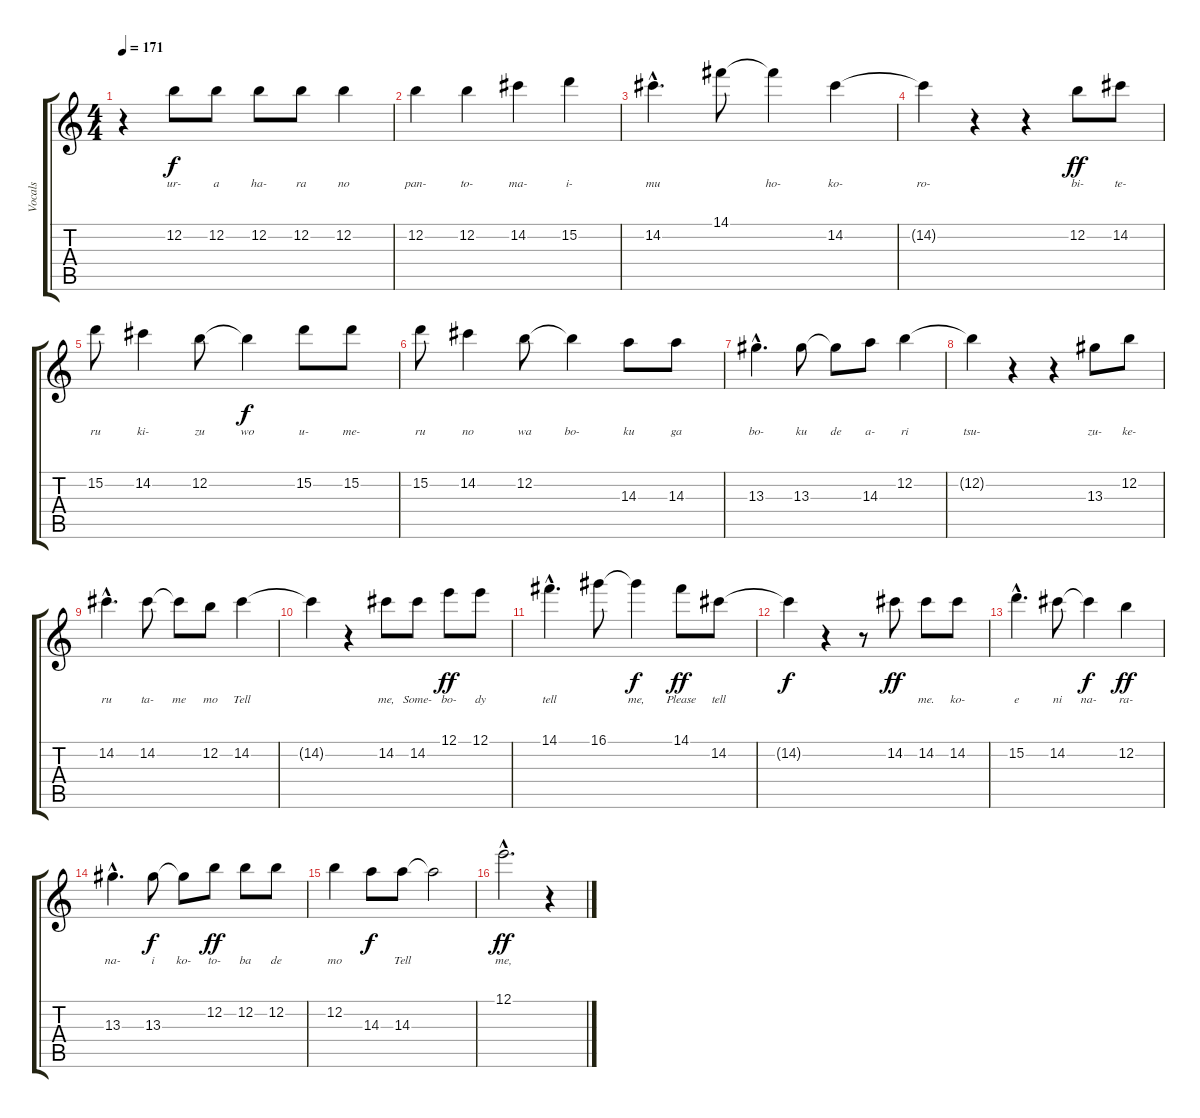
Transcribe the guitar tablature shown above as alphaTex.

\track ("Vocals" "Vocals") {instrument distortionguitar}
\staff {score tabs}
\tuning (E4 B3 G3 D3 A2 E2) {hide}
\ts (4 4)
\tempo 171
\clef g2
\ks c
r.4{dy f} 12.2.8{lyrics (0 "ur-") lyrics (1 "") lyrics (2 "") lyrics (3 "") lyrics (4 "")} 12.2.8{lyrics (0 "a") lyrics (1 "") lyrics (2 "") lyrics (3 "") lyrics (4 "")} 12.2.8{lyrics (0 "ha-") lyrics (1 "") lyrics (2 "") lyrics (3 "") lyrics (4 "")} 12.2.8{lyrics (0 "ra") lyrics (1 "") lyrics (2 "") lyrics (3 "") lyrics (4 "")} 12.2.4{lyrics (0 "no") lyrics (1 "") lyrics (2 "") lyrics (3 "") lyrics (4 "")} |
12.2.4{lyrics (0 "pan-") lyrics (1 "") lyrics (2 "") lyrics (3 "") lyrics (4 "")} 12.2.4{lyrics (0 "to-") lyrics (1 "") lyrics (2 "") lyrics (3 "") lyrics (4 "")} 14.2.4{lyrics (0 "ma-") lyrics (1 "") lyrics (2 "") lyrics (3 "") lyrics (4 "")} 15.2.4{lyrics (0 "i-") lyrics (1 "") lyrics (2 "") lyrics (3 "") lyrics (4 "")} |
14.2{hac}.4{d lyrics (0 "mu") lyrics (1 "") lyrics (2 "") lyrics (3 "") lyrics (4 "")} 14.1.8{lyrics (0 "") lyrics (1 "") lyrics (2 "") lyrics (3 "") lyrics (4 "")} 14.1{t}.4{lyrics (0 "ho-") lyrics (1 "") lyrics (2 "") lyrics (3 "") lyrics (4 "")} 14.2.4{lyrics (0 "ko-") lyrics (1 "") lyrics (2 "") lyrics (3 "") lyrics (4 "")} |
14.2{t}.4{lyrics (0 "ro-") lyrics (1 "") lyrics (2 "") lyrics (3 "") lyrics (4 "")} r.4 r.4 12.2.8{lyrics (0 "bi-") lyrics (1 "") lyrics (2 "") lyrics (3 "") lyrics (4 "") dy ff} 14.2.8{lyrics (0 "te-") lyrics (1 "") lyrics (2 "") lyrics (3 "") lyrics (4 "")} |
15.2.8{lyrics (0 "ru") lyrics (1 "") lyrics (2 "") lyrics (3 "") lyrics (4 "")} 14.2.4{lyrics (0 "ki-") lyrics (1 "") lyrics (2 "") lyrics (3 "") lyrics (4 "")} 12.2.8{lyrics (0 "zu") lyrics (1 "") lyrics (2 "") lyrics (3 "") lyrics (4 "")} 12.2{t}.4{lyrics (0 "wo") lyrics (1 "") lyrics (2 "") lyrics (3 "") lyrics (4 "") dy f} 15.2.8{lyrics (0 "u-") lyrics (1 "") lyrics (2 "") lyrics (3 "") lyrics (4 "")} 15.2.8{lyrics (0 "me-") lyrics (1 "") lyrics (2 "") lyrics (3 "") lyrics (4 "")} |
15.2.8{lyrics (0 "ru") lyrics (1 "") lyrics (2 "") lyrics (3 "") lyrics (4 "")} 14.2.4{lyrics (0 "no") lyrics (1 "") lyrics (2 "") lyrics (3 "") lyrics (4 "")} 12.2.8{lyrics (0 "wa") lyrics (1 "") lyrics (2 "") lyrics (3 "") lyrics (4 "")} 12.2{t}.4{lyrics (0 "bo-") lyrics (1 "") lyrics (2 "") lyrics (3 "") lyrics (4 "")} 14.3.8{lyrics (0 "ku") lyrics (1 "") lyrics (2 "") lyrics (3 "") lyrics (4 "")} 14.3.8{lyrics (0 "ga") lyrics (1 "") lyrics (2 "") lyrics (3 "") lyrics (4 "")} |
13.3{hac}.4{d lyrics (0 "bo-") lyrics (1 "") lyrics (2 "") lyrics (3 "") lyrics (4 "")} 13.3.8{lyrics (0 "ku") lyrics (1 "") lyrics (2 "") lyrics (3 "") lyrics (4 "")} 13.3{t}.8{lyrics (0 "de") lyrics (1 "") lyrics (2 "") lyrics (3 "") lyrics (4 "")} 14.3.8{lyrics (0 "a-") lyrics (1 "") lyrics (2 "") lyrics (3 "") lyrics (4 "")} 12.2.4{lyrics (0 "ri") lyrics (1 "") lyrics (2 "") lyrics (3 "") lyrics (4 "")} |
12.2{t}.4{lyrics (0 "tsu-") lyrics (1 "") lyrics (2 "") lyrics (3 "") lyrics (4 "")} r.4 r.4 13.3.8{lyrics (0 "zu-") lyrics (1 "") lyrics (2 "") lyrics (3 "") lyrics (4 "")} 12.2.8{lyrics (0 "ke-") lyrics (1 "") lyrics (2 "") lyrics (3 "") lyrics (4 "")} |
14.2{hac}.4{d lyrics (0 "ru") lyrics (1 "") lyrics (2 "") lyrics (3 "") lyrics (4 "")} 14.2.8{lyrics (0 "ta-") lyrics (1 "") lyrics (2 "") lyrics (3 "") lyrics (4 "")} 14.2{t}.8{lyrics (0 "me") lyrics (1 "") lyrics (2 "") lyrics (3 "") lyrics (4 "")} 12.2.8{lyrics (0 "mo") lyrics (1 "") lyrics (2 "") lyrics (3 "") lyrics (4 "")} 14.2.4{lyrics (0 "Tell") lyrics (1 "") lyrics (2 "") lyrics (3 "") lyrics (4 "")} |
14.2{t}.4{lyrics (0 "") lyrics (1 "") lyrics (2 "") lyrics (3 "") lyrics (4 "")} r.4 14.2.8{lyrics (0 "me,") lyrics (1 "") lyrics (2 "") lyrics (3 "") lyrics (4 "")} 14.2.8{lyrics (0 "Some-") lyrics (1 "") lyrics (2 "") lyrics (3 "") lyrics (4 "")} 12.1.8{lyrics (0 "bo-") lyrics (1 "") lyrics (2 "") lyrics (3 "") lyrics (4 "") dy ff} 12.1.8{lyrics (0 "dy") lyrics (1 "") lyrics (2 "") lyrics (3 "") lyrics (4 "")} |
14.1{hac}.4{d lyrics (0 "tell") lyrics (1 "") lyrics (2 "") lyrics (3 "") lyrics (4 "")} 16.1.8{lyrics (0 "") lyrics (1 "") lyrics (2 "") lyrics (3 "") lyrics (4 "")} 16.1{t}.4{lyrics (0 "me,") lyrics (1 "") lyrics (2 "") lyrics (3 "") lyrics (4 "") dy f} 14.1.8{lyrics (0 "Please") lyrics (1 "") lyrics (2 "") lyrics (3 "") lyrics (4 "") dy ff} 14.2.8{lyrics (0 "tell") lyrics (1 "") lyrics (2 "") lyrics (3 "") lyrics (4 "")} |
14.2{t}.4{lyrics (0 "") lyrics (1 "") lyrics (2 "") lyrics (3 "") lyrics (4 "") dy f} r.4 r.8 14.2.8{lyrics (0 "") lyrics (1 "") lyrics (2 "") lyrics (3 "") lyrics (4 "") dy ff} 14.2.8{lyrics (0 "me.") lyrics (1 "") lyrics (2 "") lyrics (3 "") lyrics (4 "")} 14.2.8{lyrics (0 "ko-") lyrics (1 "") lyrics (2 "") lyrics (3 "") lyrics (4 "")} |
15.2{hac}.4{d lyrics (0 "e") lyrics (1 "") lyrics (2 "") lyrics (3 "") lyrics (4 "")} 14.2.8{lyrics (0 "ni") lyrics (1 "") lyrics (2 "") lyrics (3 "") lyrics (4 "")} 14.2{t}.4{lyrics (0 "na-") lyrics (1 "") lyrics (2 "") lyrics (3 "") lyrics (4 "") dy f} 12.2.4{lyrics (0 "ra-") lyrics (1 "") lyrics (2 "") lyrics (3 "") lyrics (4 "") dy ff} |
13.3{hac}.4{d lyrics (0 "na-") lyrics (1 "") lyrics (2 "") lyrics (3 "") lyrics (4 "")} 13.3.8{lyrics (0 "i") lyrics (1 "") lyrics (2 "") lyrics (3 "") lyrics (4 "") dy f} 13.3{t}.8{lyrics (0 "ko-") lyrics (1 "") lyrics (2 "") lyrics (3 "") lyrics (4 "")} 12.2.8{lyrics (0 "to-") lyrics (1 "") lyrics (2 "") lyrics (3 "") lyrics (4 "") dy ff} 12.2.8{lyrics (0 "ba") lyrics (1 "") lyrics (2 "") lyrics (3 "") lyrics (4 "")} 12.2.8{lyrics (0 "de") lyrics (1 "") lyrics (2 "") lyrics (3 "") lyrics (4 "")} |
12.2.4{lyrics (0 "mo") lyrics (1 "") lyrics (2 "") lyrics (3 "") lyrics (4 "")} 14.3.8{lyrics (0 "") lyrics (1 "") lyrics (2 "") lyrics (3 "") lyrics (4 "") dy f} 14.3.8{lyrics (0 "Tell") lyrics (1 "") lyrics (2 "") lyrics (3 "") lyrics (4 "")} 14.3{t}.2{lyrics (0 "") lyrics (1 "") lyrics (2 "") lyrics (3 "") lyrics (4 "")} |
12.1{hac}.2{d lyrics (0 "me,") lyrics (1 "") lyrics (2 "") lyrics (3 "") lyrics (4 "") dy ff} r.4
